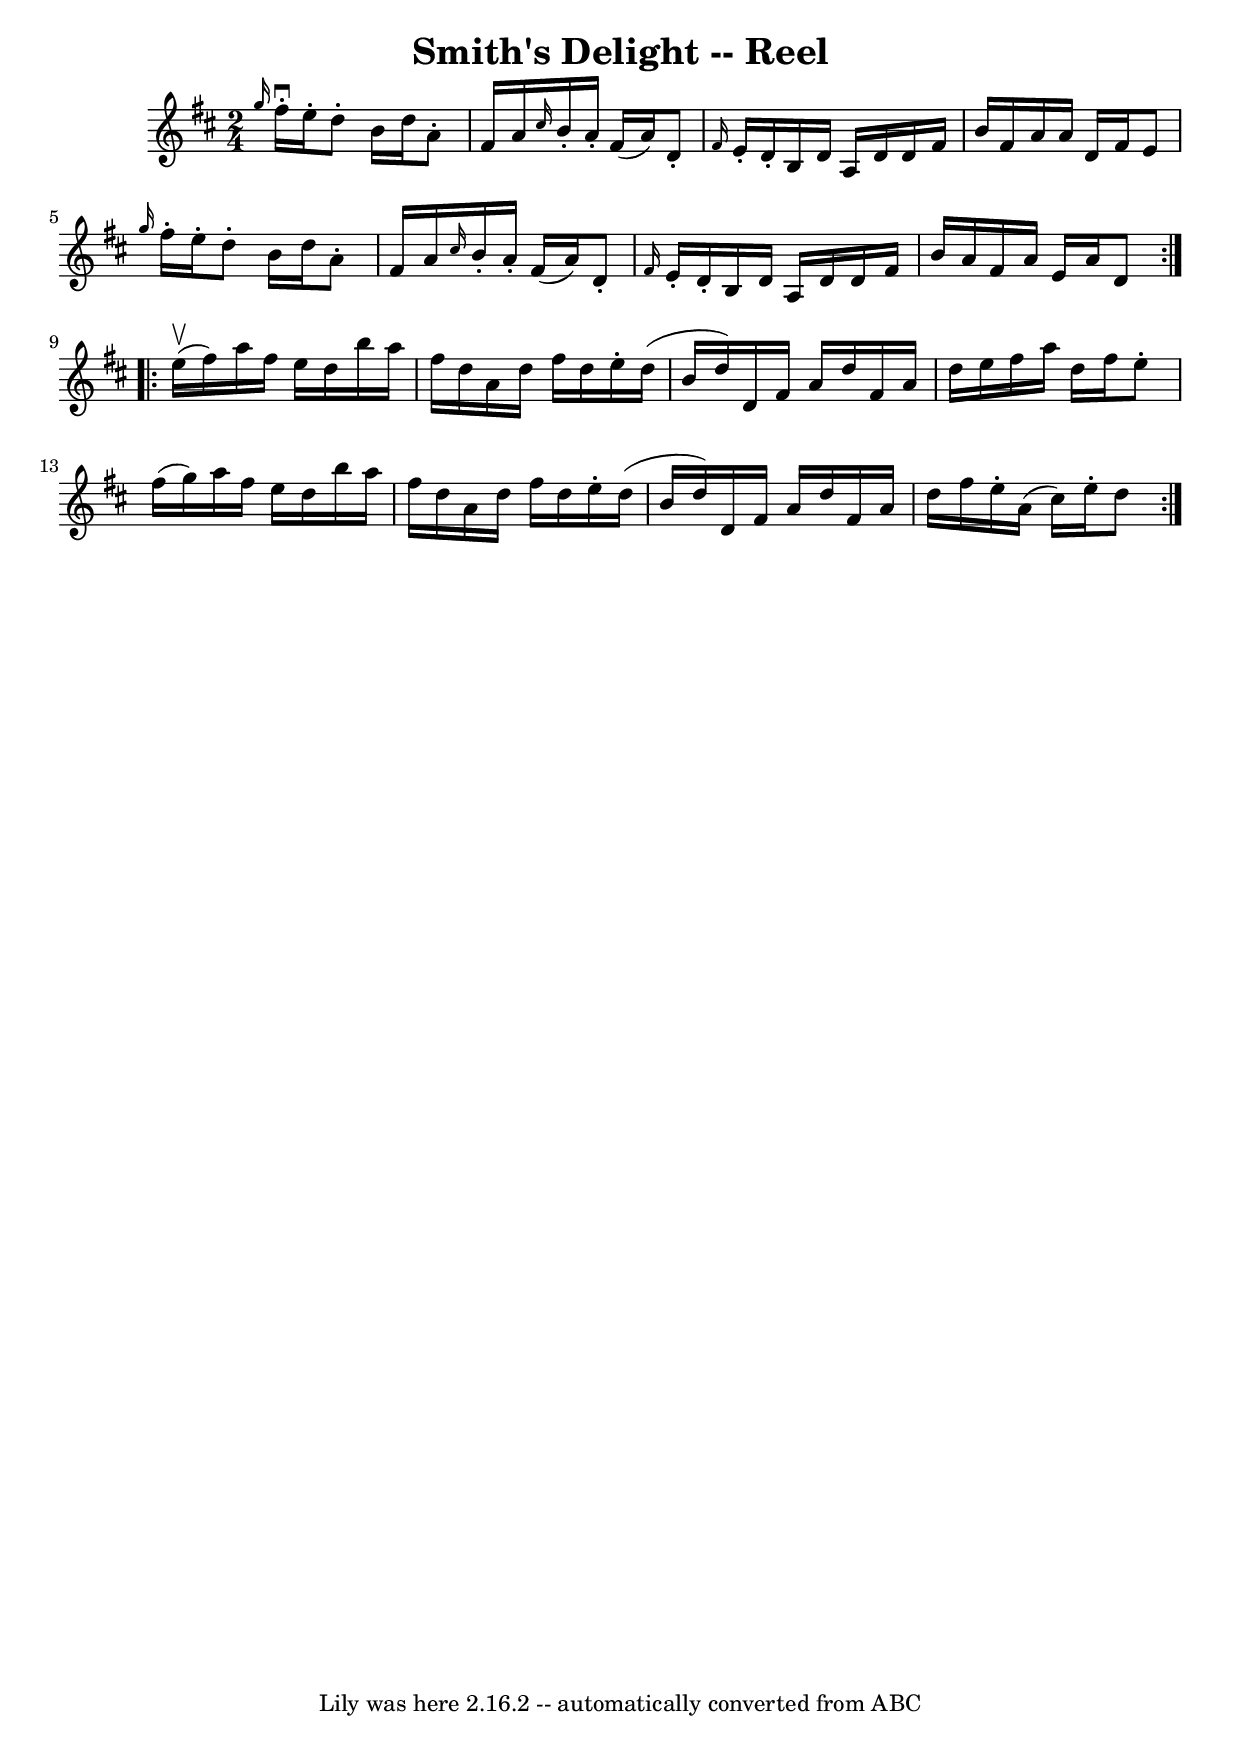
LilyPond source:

\version "2.16.2"
\include "Mammoth.ily"
\header {
  %% book = "Ryan's Mammoth Collection"
  crossRefNumber = "1"
  footnotes = "\\\\AKA Kitty's Wedding -- Hornpipe\\\\135"
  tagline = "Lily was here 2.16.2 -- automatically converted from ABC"
  title = "Smith's Delight -- Reel"

}
voicedefault =  {



  \repeat volta 2 {

    \time 2/4 
    \key d \major
   \grace { g''16  
			   } fis''16^\downbow-. e''16 -. 
    |
    d''8 -. b'16 d''16 a'8 -. fis'16 a'16    |
    
    \grace { cis''16  
	   } b'16 -. a'16 -. fis'16 (a'16) d'8 -. 
    \grace { fis'16  
	   } e'16 -. d'16 -.   |
    b16 d'16 a16    
    d'16 d'16 fis'16 b'16 fis'16    |
    a'16 a'16 d'16    
    fis'16 e'8  \grace { g''16  
		       } fis''16 -. e''16 -.   |
    d''8 
    -. b'16 d''16 a'8 -. fis'16 a'16    |
    \grace { cis''16  

	   } b'16 -. a'16 -. fis'16 (a'16) d'8 -. \grace { fis'16  
							 }   
    e'16 -. d'16 -.   |
    b16 d'16 a16 d'16 d'16 fis'16    
    b'16 a'16    |
    fis'16 a'16 e'16 a'16 d'8    

  } 
  \repeat volta 2 {
    e''16^\upbow(fis''16) |
    a''16    
    fis''16 e''16 d''16 b''16 a''16 fis''16 d''16    |
    
    a'16 d''16 fis''16 d''16 e''16 -. d''16 (b'16 d''16)   
    |
    d'16 fis'16 a'16 d''16 fis'16 a'16 d''16 e''16  
    |
    fis''16 a''16 d''16 fis''16 e''8 -. fis''16 (
    g''16)   |
    a''16 fis''16 e''16 d''16 b''16 a''16   
    fis''16 d''16    |
    a'16 d''16 fis''16 d''16 e''16 -.   
    d''16 (b'16 d''16)   |
    d'16 fis'16 a'16 d''16    
    fis'16 a'16 d''16 fis''16    |
    e''16 -. a'16 (cis''16  
    -) e''16 -. d''8    
  }   

}

\score{
  <<

    \context Staff="default"
    {
      \voicedefault 
      
    }

  >>
  \layout {
    
  }
  \midi {
  }

}
